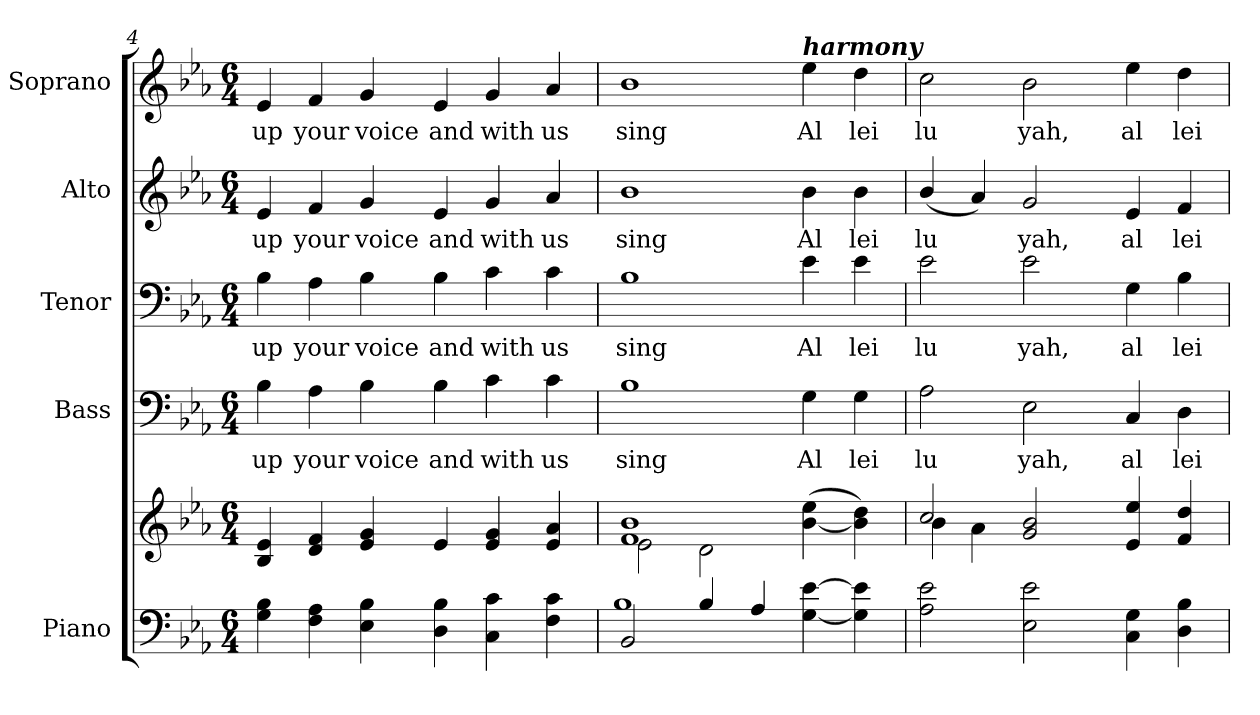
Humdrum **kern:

**kern	**kern	**kern	**text	**kern	**text	**kern	**text	**kern	**text
*part5	*part5	*part4	*part4	*part3	*part3	*part2	*part2	*part1	*part1
*staff6	*staff5	*staff4	*staff4	*staff3	*staff3	*staff2	*staff2	*staff1	*staff1
*I"Piano	*	*I"Bass	*	*I"Tenor	*	*I"Alto	*	*I"Soprano	*
*I'Pno.	*	*I'B.	*	*I'T.	*	*I'A.	*	*I'S.	*
*clefF4	*clefG2	*clefF4	*	*clefF4	*	*clefG2	*	*clefG2	*
*k[b-e-a-]	*k[b-e-a-]	*k[b-e-a-]	*	*k[b-e-a-]	*	*k[b-e-a-]	*	*k[b-e-a-]	*
*E-:	*E-:	*E-:	*	*E-:	*	*E-:	*	*E-:	*
*M6/4	*M6/4	*M6/4	*	*M6/4	*	*M6/4	*	*M6/4	*
=4	=4	=4	=4	=4	=4	=4	=4	=4	=4
!	!	!	!LO:LY:b:color=#000000	!	!	!	!	!	!
!	!	!	!	!	!LO:LY:b:color=#000000	!	!	!	!
!	!	!	!	!	!	!	!LO:LY:b:color=#000000	!	!
!	!	!	!	!	!	!	!	!	!LO:LY:b:color=#000000
4Gi\ 4B-i	4B-i/ 4e-i	4B-i\	up	4B-i\	up	4e-i/	up	4e-i/	up
!	!	!	!LO:LY:b:color=#000000	!	!	!	!	!	!
!	!	!	!	!	!LO:LY:b:color=#000000	!	!	!	!
!	!	!	!	!	!	!	!LO:LY:b:color=#000000	!	!
!	!	!	!	!	!	!	!	!	!LO:LY:b:color=#000000
4Fi\ 4A-i	4di/ 4fi	4A-i\	your	4A-i\	your	4fi/	your	4fi/	your
!	!	!	!LO:LY:b:color=#000000	!	!	!	!	!	!
!	!	!	!	!	!LO:LY:b:color=#000000	!	!	!	!
!	!	!	!	!	!	!	!LO:LY:b:color=#000000	!	!
!	!	!	!	!	!	!	!	!	!LO:LY:b:color=#000000
4E-i\ 4B-i	4e-i/ 4gi	4B-i\	voice	4B-i\	voice	4gi/	voice	4gi/	voice
!	!	!	!LO:LY:b:color=#000000	!	!	!	!	!	!
!	!	!	!	!	!LO:LY:b:color=#000000	!	!	!	!
!	!	!	!	!	!	!	!LO:LY:b:color=#000000	!	!
!	!	!	!	!	!	!	!	!	!LO:LY:b:color=#000000
4Di\ 4B-i	4e-i/	4B-i\	and	4B-i\	and	4e-i/	and	4e-i/	and
!	!	!	!LO:LY:b:color=#000000	!	!	!	!	!	!
!	!	!	!	!	!LO:LY:b:color=#000000	!	!	!	!
!	!	!	!	!	!	!	!LO:LY:b:color=#000000	!	!
!	!	!	!	!	!	!	!	!	!LO:LY:b:color=#000000
4Ci\ 4ci	4e-i/ 4gi	4ci\	with	4ci\	with	4gi/	with	4gi/	with
!	!	!	!LO:LY:b:color=#000000	!	!	!	!	!	!
!	!	!	!	!	!LO:LY:b:color=#000000	!	!	!	!
!	!	!	!	!	!	!	!LO:LY:b:color=#000000	!	!
!	!	!	!	!	!	!	!	!	!LO:LY:b:color=#000000
4Fi\ 4ci	4e-i/ 4a-i	4ci\	us	4ci\	us	4a-i/	us	4a-i/	us
!!LO:PB:g=z
=5	=5	=5	=5	=5	=5	=5	=5	=5	=5
*^	*^	*	*	*	*	*	*	*	*
!	!	!	!	!	!LO:LY:b:color=#000000	!	!	!	!	!	!
!	!	!	!	!	!	!	!LO:LY:b:color=#000000	!	!	!	!
!	!	!	!	!	!	!	!	!	!LO:LY:b:color=#000000	!	!
!	!	!	!	!	!	!	!	!	!	!	!LO:LY:b:color=#000000
2BB-i/	1B-i	1fi 1b-i	2e-i\	1B-i	sing	1B-i	sing	1b-i	sing	1b-i	sing
4B-i/	.	.	2di\	.	.	.	.	.	.	.	.
4A-i/	.	.	.	.	.	.	.	.	.	.	.
!	!	!	!	!	!LO:LY:b:color=#000000	!	!	!	!	!	!
!	!	!	!	!	!	!	!LO:LY:b:color=#000000	!	!	!	!
!	!	!	!	!	!	!	!	!	!LO:LY:b:color=#000000	!	!
!	!	!	!	!	!	!	!	!	!	!LO:TX:a:Bi:t=harmony	!
!	!	!	!	!	!	!	!	!	!	!	!LO:LY:b:color=#000000
[<4Gi\ [>4e-i	4ryy	([<4b-i\ 4ee-i	4ryy	4Gi\	Al	4e-i\	Al	4b-i\	Al	4ee-i\	Al
!	!	!	!	!	!LO:LY:b:color=#000000	!	!	!	!	!	!
!	!	!	!	!	!	!	!LO:LY:b:color=#000000	!	!	!	!
!	!	!	!	!	!	!	!	!	!LO:LY:b:color=#000000	!	!
!	!	!	!	!	!	!	!	!	!	!	!LO:LY:b:color=#000000
4Gi\] 4e-i]	4ryy	4b-i\] 4ddi)	4ryy	4Gi\	lei	4e-i\	lei	4b-i\	lei	4ddi\	lei
*v	*v	*	*	*	*	*	*	*	*	*	*
=6	=6	=6	=6	=6	=6	=6	=6	=6	=6	=6
*^	*	*	*	*	*	*	*	*	*	*
!	!	!	!	!	!LO:LY:b:color=#000000	!	!	!	!	!	!
*v	*v	*	*	*	*	*	*	*	*	*	*
*^	*	*	*	*	*	*	*	*	*	*
!	!	!	!	!	!	!	!LO:LY:b:color=#000000	!	!	!	!
*v	*v	*	*	*	*	*	*	*	*	*	*
*^	*	*	*	*	*	*	*	*	*	*
!	!	!	!	!	!	!	!	!	!LO:LY:b:color=#000000	!	!
*v	*v	*	*	*	*	*	*	*	*	*	*
*^	*	*	*	*	*	*	*	*	*	*
!	!	!	!	!	!	!	!	!	!	!	!LO:LY:b:color=#000000
*v	*v	*	*	*	*	*	*	*	*	*	*
2A-i\ 2e-i	2cci/	4b-i\	2A-i\	lu	2e-i\	lu	(4b-i/	lu	2cci\	lu
.	.	4a-i\	.	.	.	.	4a-i/)	.	.	.
!	!	!	!	!LO:LY:b:color=#000000	!	!	!	!	!	!
!	!	!	!	!	!	!LO:LY:b:color=#000000	!	!	!	!
!	!	!	!	!	!	!	!	!LO:LY:b:color=#000000	!	!
!	!	!	!	!	!	!	!	!	!	!LO:LY:b:color=#000000
2E-i\ 2e-i	2gi/ 2b-i	4ryy	2E-i\	yah,	2e-i\	yah,	2gi/	yah,	2b-i\	yah,
.	.	2.ryy	.	.	.	.	.	.	.	.
!	!	!	!	!LO:LY:b:color=#000000	!	!	!	!	!	!
!	!	!	!	!	!	!LO:LY:b:color=#000000	!	!	!	!
!	!	!	!	!	!	!	!	!LO:LY:b:color=#000000	!	!
!	!	!	!	!	!	!	!	!	!	!LO:LY:b:color=#000000
4Ci\ 4Gi	4e-i/ 4ee-i	.	4Ci/	al	4Gi\	al	4e-i/	al	4ee-i\	al
!	!	!	!	!LO:LY:b:color=#000000	!	!	!	!	!	!
!	!	!	!	!	!	!LO:LY:b:color=#000000	!	!	!	!
!	!	!	!	!	!	!	!	!LO:LY:b:color=#000000	!	!
!	!	!	!	!	!	!	!	!	!	!LO:LY:b:color=#000000
4Di\ 4B-i	4fi/ 4ddi	.	4Di\	lei	4B-i\	lei	4fi/	lei	4ddi\	lei
*	*v	*v	*	*	*	*	*	*	*	*
=	=	=	=	=	=	=	=	=	=
*-	*-	*-	*-	*-	*-	*-	*-	*-	*-
